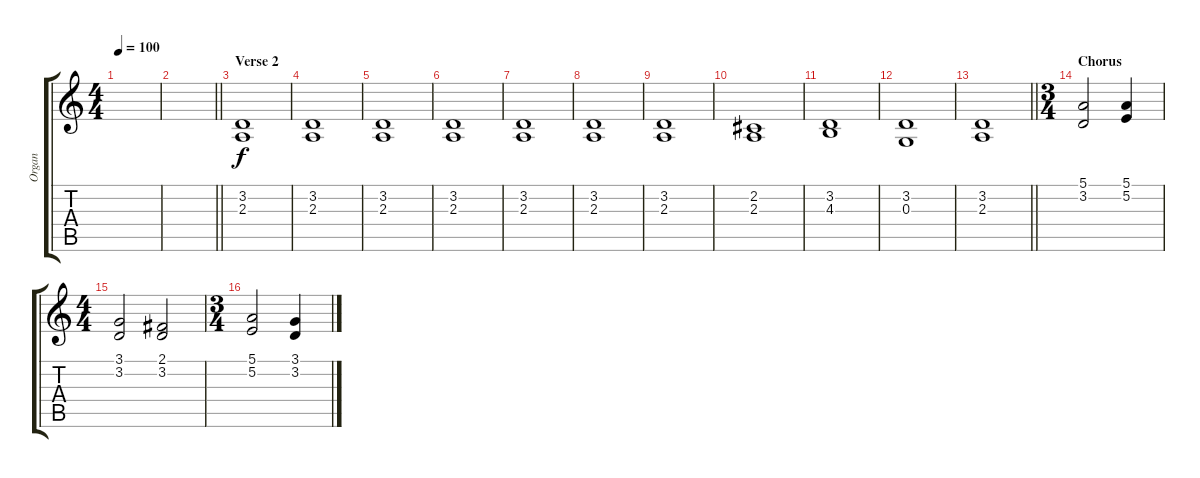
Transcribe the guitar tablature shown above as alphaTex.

\track ("Organ" "Organ") {instrument percussiveorgan}
\staff {score tabs}
\tuning (E4 B3 G3 D3 A2 E2) {hide}
\ts (4 4)
\tempo 100
\clef g2
\ks c
|
\barLineRight lightlight
|
\section ("" "Verse 2")
(3.2 2.3).1 |
(3.2 2.3).1 |
(3.2 2.3).1 |
(3.2 2.3).1 |
(3.2 2.3).1 |
(3.2 2.3).1 |
(3.2 2.3).1 |
(2.2 2.3).1 |
(3.2 4.3).1 |
(3.2 0.3).1 |
\barLineRight lightlight
(3.2 2.3).1 |
\ts (3 4)
\section ("" "Chorus")
(5.1 3.2).2 (5.1 5.2).4 |
\ts (4 4)
(3.1 3.2).2 (2.1 3.2).2 |
\ts (3 4)
(5.1 5.2).2 (3.1 3.2).4
